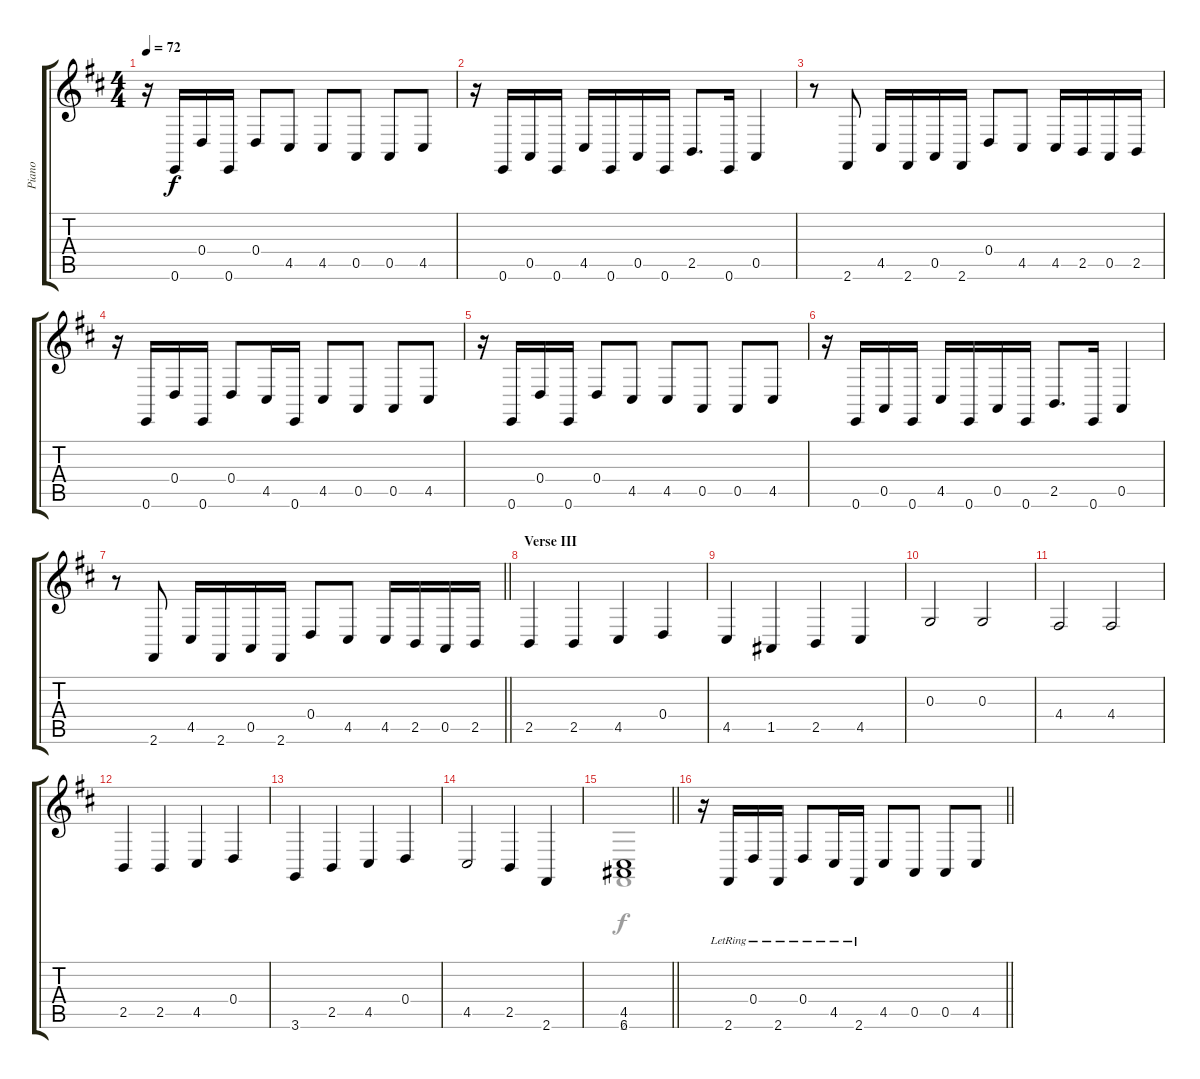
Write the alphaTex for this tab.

\track ("Piano" "Piano") {instrument brightacousticpiano}
\staff {score tabs}
\tuning (E4 B3 G3 D3 A2 E2) {hide}
\voice
\ts (4 4)
\tempo 72
\clef g2
\ks d
r.16{dy f} 0.6.16 0.4.16 0.6.16 0.4.8 4.5.8 4.5.8 0.5.8 0.5.8 4.5.8 |
r.16 0.6.16 0.5.16 0.6.16 4.5.16 0.6.16 0.5.16 0.6.16 2.5.8{d} 0.6.16 0.5.4 |
r.8 2.6.8 4.5.16 2.6.16 0.5.16 2.6.16 0.4.8 4.5.8 4.5.16 2.5.16 0.5.16 2.5.16 |
r.16 0.6.16 0.4.16 0.6.16 0.4.8 4.5.16 0.6.16 4.5.8 0.5.8 0.5.8 4.5.8 |
r.16 0.6.16 0.4.16 0.6.16 0.4.8 4.5.8 4.5.8 0.5.8 0.5.8 4.5.8 |
r.16 0.6.16 0.5.16 0.6.16 4.5.16 0.6.16 0.5.16 0.6.16 2.5.8{d} 0.6.16 0.5.4 |
\barLineRight lightlight
r.8 2.6.8 4.5.16 2.6.16 0.5.16 2.6.16 0.4.8 4.5.8 4.5.16 2.5.16 0.5.16 2.5.16 |
\section ("" "Verse III")
2.5.4{volume 13} 2.5.4 4.5.4 0.4.4 |
4.5.4 1.5.4 2.5.4 4.5.4 |
0.3.2 0.3.2 |
4.4.2 4.4.2 |
2.5.4 2.5.4 4.5.4 0.4.4 |
3.6.4 2.5.4 4.5.4 0.4.4 |
4.5.2 2.5.4 2.6.4 |
\barLineRight lightlight
(4.5 6.6).1 |
\barLineRight lightlight
r.16 2.6{lr}.16 0.4{lr}.16 2.6{lr}.16 0.4{lr}.8 4.5{lr}.16 2.6{lr}.16 4.5.8 0.5.8 0.5.8 4.5.8
\voice
\clef g2
\ottava regular
\simile none
\ks d
|
|
|
|
|
|
\barLineRight lightlight
|
|
|
|
|
|
|
|
\barLineRight lightlight
2.6.1 |
\barLineRight lightlight
